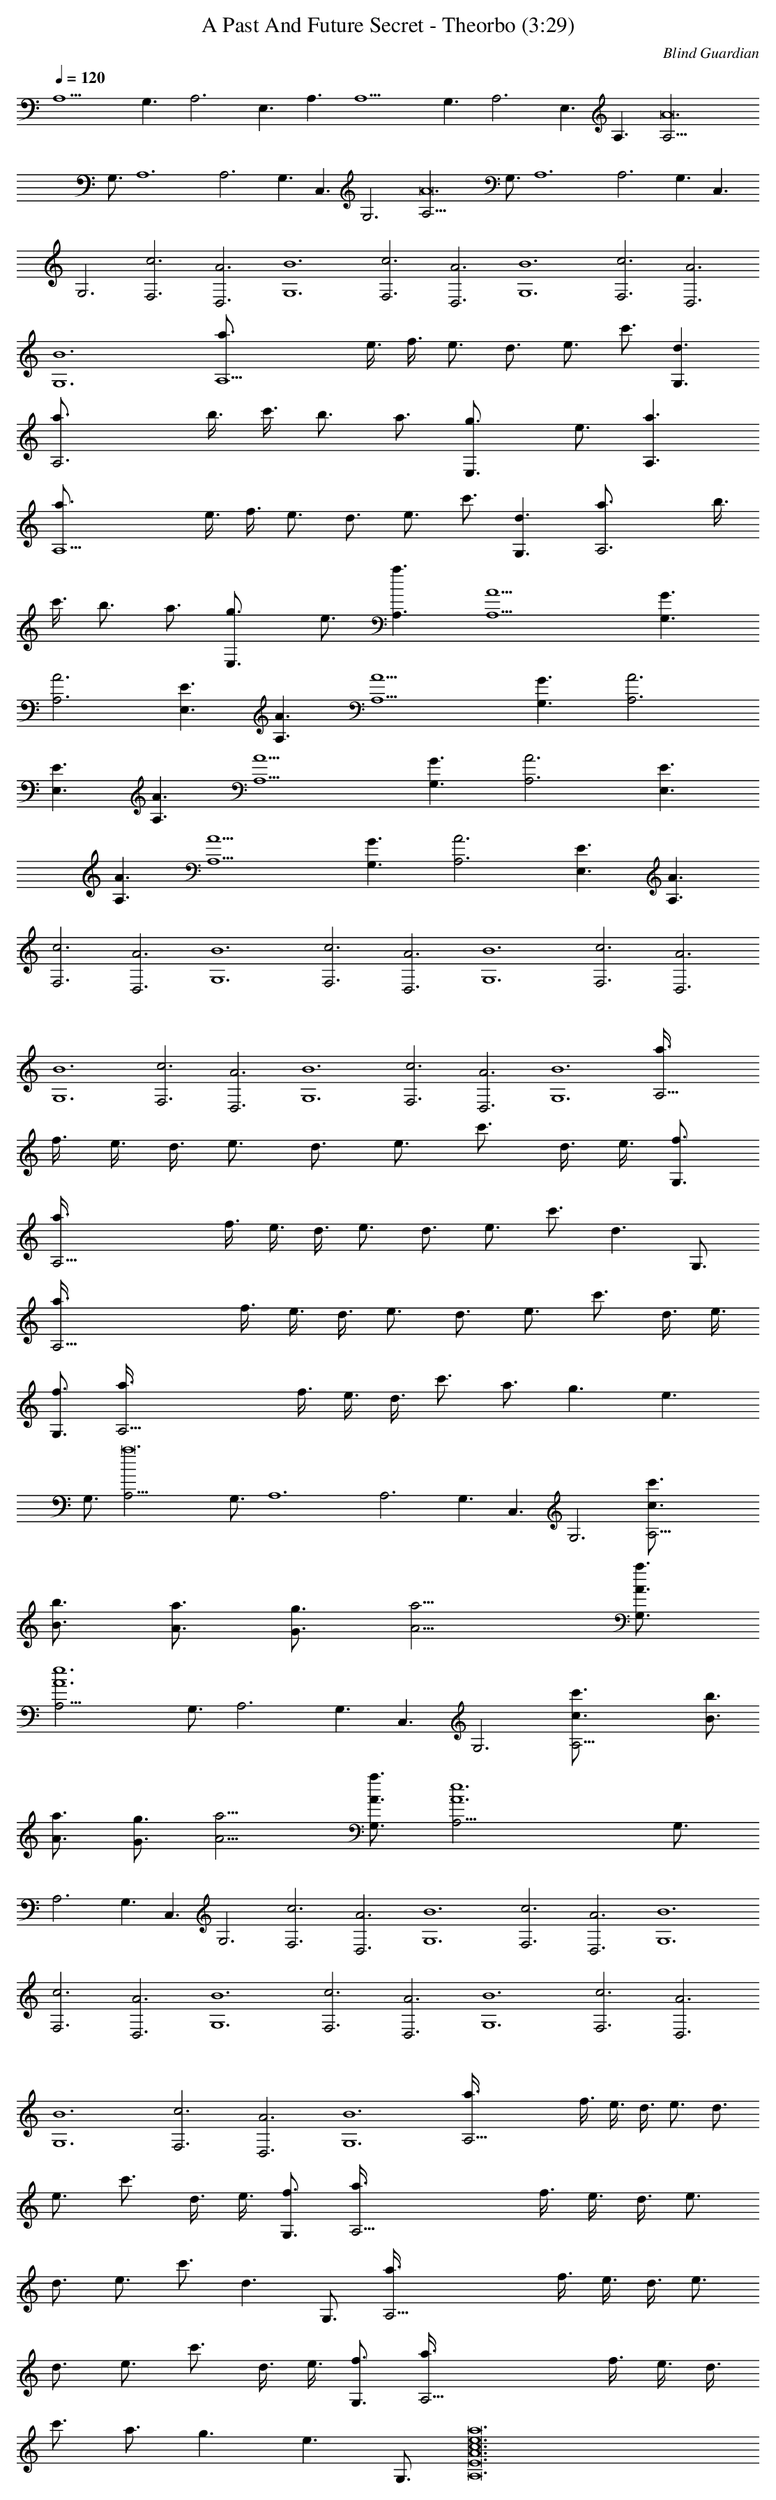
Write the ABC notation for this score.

X:1
T:A Past And Future Secret - Theorbo (3:29)
C:Blind Guardian
L:1/4
Q:120
K:C
A,9/2 G,3/2 A,3 E,3/2 A,3/2 A,9/2 G,3/2 A,3 E,3/2 A,3/2 [A,21/4A12]
G,3/4 A,6 A,3 G,3/2 C,3/2 G,3 [A,21/4A12] G,3/4 A,6 A,3 G,3/2 C,3/2
G,3 [F,3c3] [D,3A3] [G,6B6] [F,3c3] [D,3A3] [G,6B6] [F,3c3] [D,3A3]
[G,6B6] [A,9/2a3/4] e3/8 f3/8 e3/4 d3/4 e3/4 c'3/4 [G,3/2d3/2]
[A,3a3/4] b3/8 c'3/8 b3/4 a3/4 [E,3/2g3/4] e3/4 [A,3/2a3/2]
[A,9/2a3/4] e3/8 f3/8 e3/4 d3/4 e3/4 c'3/4 [G,3/2d3/2] [A,3a3/4] b3/8
c'3/8 b3/4 a3/4 [E,3/2g3/4] e3/4 [A,3/2a3/2] [A,9/2A9/2] [G,3/2G3/2]
[A,3A3] [E,3/2E3/2] [A,3/2A3/2] [A,9/2A9/2] [G,3/2G3/2] [A,3A3]
[E,3/2E3/2] [A,3/2A3/2] [A,9/2A9/2] [G,3/2G3/2] [A,3A3] [E,3/2E3/2]
[A,3/2A3/2] [A,9/2A9/2] [G,3/2G3/2] [A,3A3] [E,3/2E3/2] [A,3/2A3/2]
[F,3c3] [D,3A3] [G,6B6] [F,3c3] [D,3A3] [G,6B6] [F,3c3] [D,3A3]
[G,6B6] [F,3c3] [D,3A3] [G,6B6] [F,3c3] [D,3A3] [G,6B6] [A,21/4a3/8]
f3/8 e3/8 d3/8 e3/4 d3/4 e3/4 c'3/4 d3/8 e3/8 [G,3/4f3/4]
[A,21/4a3/8] f3/8 e3/8 d3/8 e3/4 d3/4 e3/4 c'3/4 [d3/2z3/4] G,3/4
[A,21/4a3/8] f3/8 e3/8 d3/8 e3/4 d3/4 e3/4 c'3/4 d3/8 e3/8
[G,3/4f3/4] [A,21/4a3/8] f3/8 e3/8 d3/8 c'3/4 a3/4 g3/2 [e3/2z3/4]
G,3/4 [A,21/4a12] G,3/4 A,6 A,3 G,3/2 C,3/2 G,3 [A,21/4c'3/4c3/4]
[b3/4B3/4] [a3/4A3/4] [g3/4G3/4] [a9/4A9/4] [G,3/4a3/4A3/4]
[A,21/4e6A6] G,3/4 A,3 G,3/2 C,3/2 G,3 [A,21/4c'3/4c3/4] [b3/4B3/4]
[a3/4A3/4] [g3/4G3/4] [a9/4A9/4] [G,3/4a3/4A3/4] [A,21/4e6A6] G,3/4
A,3 G,3/2 C,3/2 G,3 [F,3c3] [D,3A3] [G,6B6] [F,3c3] [D,3A3] [G,6B6]
[F,3c3] [D,3A3] [G,6B6] [F,3c3] [D,3A3] [G,6B6] [F,3c3] [D,3A3]
[G,6B6] [F,3c3] [D,3A3] [G,6B6] [A,21/4a3/8] f3/8 e3/8 d3/8 e3/4 d3/4
e3/4 c'3/4 d3/8 e3/8 [G,3/4f3/4] [A,21/4a3/8] f3/8 e3/8 d3/8 e3/4
d3/4 e3/4 c'3/4 [d3/2z3/4] G,3/4 [A,21/4a3/8] f3/8 e3/8 d3/8 e3/4
d3/4 e3/4 c'3/4 d3/8 e3/8 [G,3/4f3/4] [A,21/4a3/8] f3/8 e3/8 d3/8
c'3/4 a3/4 g3/2 [e3/2z3/4] G,3/4 [A,12a12e12c12A12E12]
